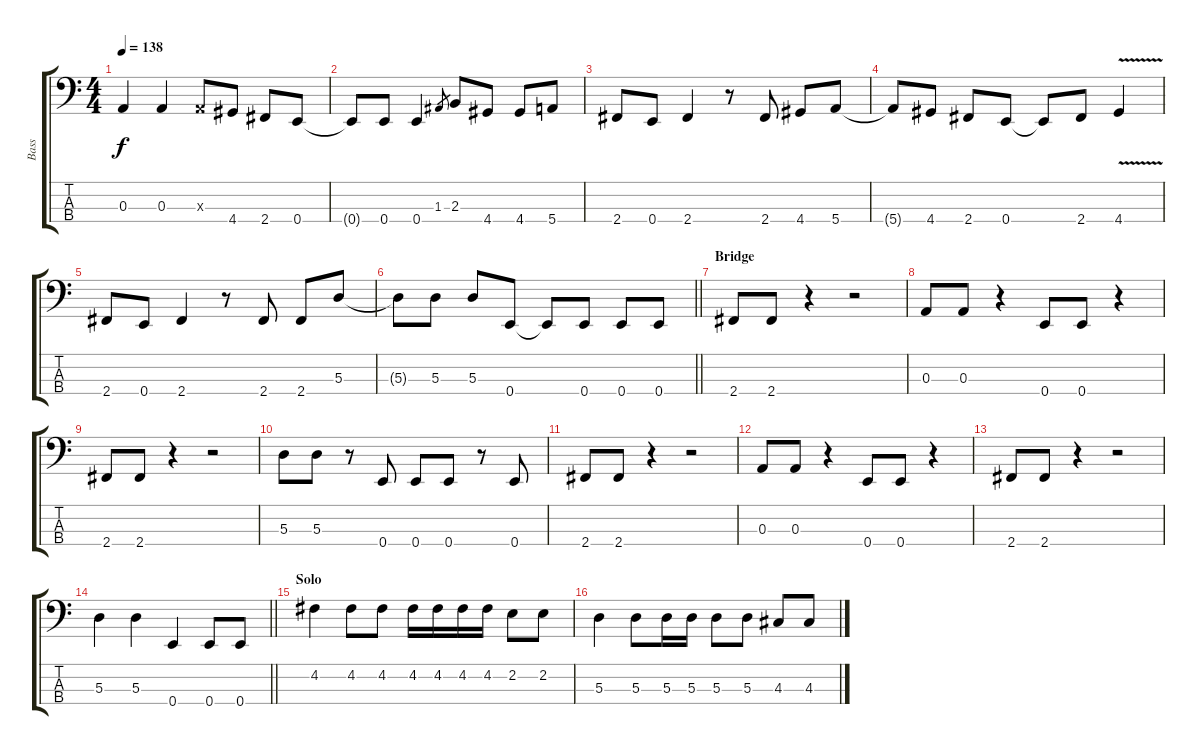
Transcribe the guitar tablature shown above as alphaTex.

\track ("Bass" "Bass") {instrument electricbassfinger}
\staff {score tabs}
\tuning (G2 D2 A1 E1) {hide}
\ts (4 4)
\tempo 138
\clef f4
\ks c
0.3.4{dy f} 0.3.4 0.3{x}.8 4.4.8 2.4.8 0.4.8 |
0.4{t}.8 0.4.8 0.4.4 1.3.8{gr} 2.3.8 4.4.8 4.4.8 5.4.8 |
2.4.8 0.4.8 2.4.4 r.8 2.4.8 4.4.8 5.4.8 |
5.4{t}.8 4.4.8 2.4.8 0.4.8 0.4{t}.8 2.4.8 4.4{v}.4 |
2.4.8 0.4.8 2.4.4 r.8 2.4.8 2.4.8 5.3.8 |
\barLineRight lightlight
5.3{t}.8 5.3.8 5.3.8 0.4.8 0.4{t}.8 0.4.8 0.4.8 0.4.8 |
\section ("" "Bridge")
2.4.8 2.4.8 r.4 r.2 |
0.3.8 0.3.8 r.4 0.4.8 0.4.8 r.4 |
2.4.8 2.4.8 r.4 r.2 |
5.3.8 5.3.8 r.8 0.4.8 0.4.8 0.4.8 r.8 0.4.8 |
2.4.8 2.4.8 r.4 r.2 |
0.3.8 0.3.8 r.4 0.4.8 0.4.8 r.4 |
2.4.8 2.4.8 r.4 r.2 |
\barLineRight lightlight
5.3.4 5.3.4 0.4.4 0.4.8 0.4.8 |
\section ("" "Solo")
4.2.4 4.2.8 4.2.8 4.2.16 4.2.16 4.2.16 4.2.16 2.2.8 2.2.8 |
5.3.4 5.3.8 5.3.16 5.3.16 5.3.8 5.3.8 4.3.8 4.3.8
